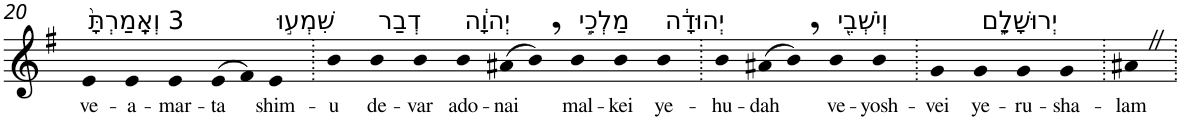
**kern	**text
*part1	*part1
*staff1	*staff1
*I"Piano	*
*I'Pno	*
!!LO:PB:g=z
*clefG2	*
*k[f#]	*
*G:	*
=20	=20
!LO:TX:a:t=3 וְאָֽמַרְתָּ֙	!
!	!LO:LY:b
4e	ve-
!	!LO:LY:b
4e	-a-
!	!LO:LY:b
4e	-mar-
!	!LO:LY:b
(>8e	-ta
8f#)	.
!LO:TX:a:t=שִׁמְע֣וּ	!
!	!LO:LY:b
4e	shim-
=21.	=21.
!	!LO:LY:b
4b	-u
!LO:TX:a:t=דְבַר	!
!	!LO:LY:b
4b	de-
!	!LO:LY:b
4b	-var
!LO:TX:a:t=יְהוָ֔ה	!
!	!LO:LY:b
4b	ado-
!	!LO:LY:b
(>8a#X	-nai
8b,)	.
!LO:TX:a:t=מַלְכֵ֣י	!
!	!LO:LY:b
4b	mal-
!	!LO:LY:b
4b	-kei
!LO:TX:a:t=יְהוּדָ֔ה	!
!	!LO:LY:b
4b	ye-
=22.	=22.
!	!LO:LY:b
4b	-hu-
!	!LO:LY:b
(>8a#X	-dah
8b,)	.
!LO:TX:a:t=וְיֹשְׁבֵ֖י	!
!	!LO:LY:b
4b	ve-
!	!LO:LY:b
4b	-yosh-
=23.	=23.
!	!LO:LY:b
4g	-vei
!LO:TX:a:t=יְרוּשָׁלִָ֑ם	!
!	!LO:LY:b
4g	ye-
!	!LO:LY:b
4g	-ru-
!	!LO:LY:b
4g	-sha-
=24.	=24.
!	!LO:LY:b
4a#XZ	-lam
=.	=.
*-	*-
